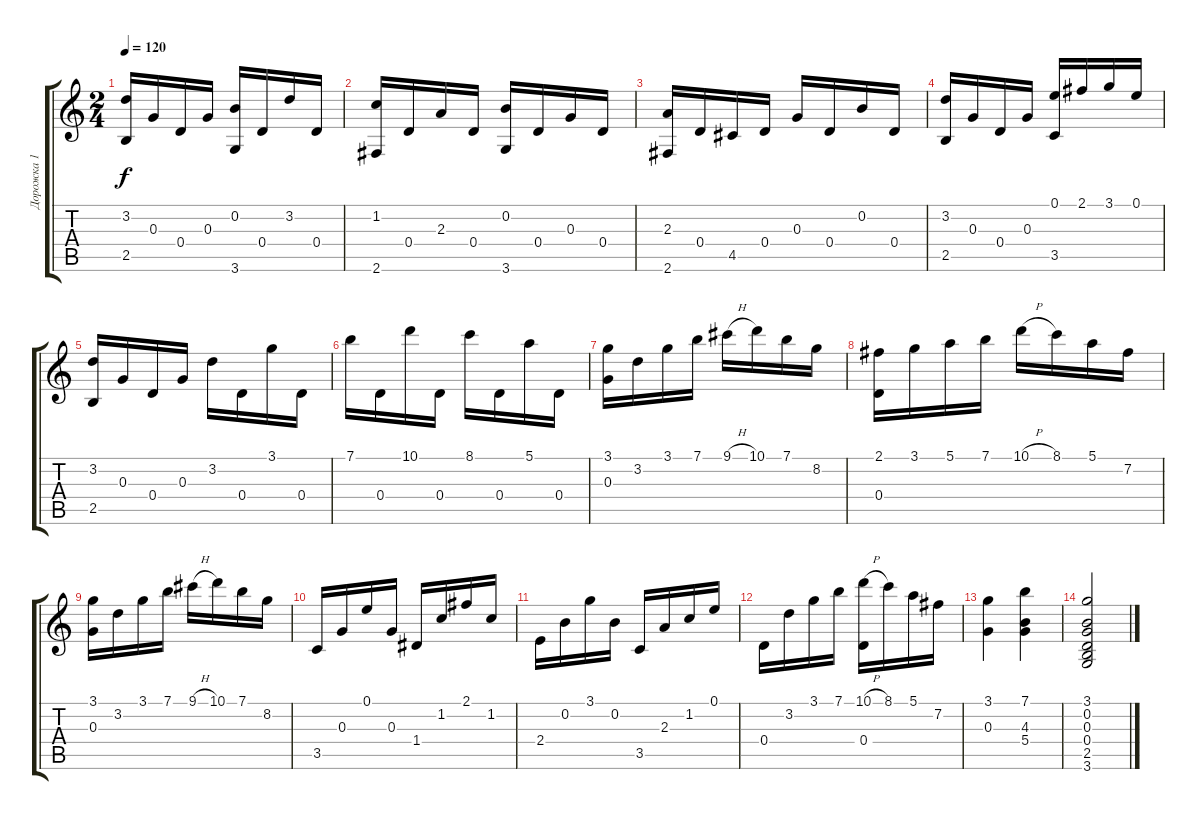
\track ("Дорожка 1" "Дорожка 1") {instrument acousticguitarnylon}
\staff {score tabs}
\tuning (E4 B3 G3 D3 A2 E2) {hide}
\ts (2 4)
\tempo 120
\clef g2
\ks c
(3.2 2.5).16{dy f} 0.3.16 0.4.16 0.3.16 (0.2 3.6).16 0.4.16 3.2.16 0.4.16 |
(1.2 2.6).16 0.4.16 2.3.16 0.4.16 (0.2 3.6).16 0.4.16 0.3.16 0.4.16 |
(2.3 2.6).16 0.4.16 4.5.16 0.4.16 0.3.16 0.4.16 0.2.16 0.4.16 |
(3.2 2.5).16 0.3.16 0.4.16 0.3.16 (0.1 3.5).16 2.1.16 3.1.16 0.1.16 |
(3.2 2.5).16 0.3.16 0.4.16 0.3.16 3.2.16 0.4.16 3.1.16 0.4.16 |
7.1.16 0.4.16 10.1.16 0.4.16 8.1.16 0.4.16 5.1.16 0.4.16 |
(3.1 0.3).16 3.2.16 3.1.16 7.1.16 9.1{h}.16 10.1.16 7.1.16 8.2.16 |
(2.1 0.4).16 3.1.16 5.1.16 7.1.16 10.1{h}.16 8.1.16 5.1.16 7.2.16 |
(3.1 0.3).16 3.2.16 3.1.16 7.1.16 9.1{h}.16 10.1.16 7.1.16 8.2.16 |
3.5.16 0.3.16 0.1.16 0.3.16 1.4.16 1.2.16 2.1.16 1.2.16 |
2.4.16 0.2.16 3.1.16 0.2.16 3.5.16 2.3.16 1.2.16 0.1.16 |
0.4.16 3.2.16 3.1.16 7.1.16 (10.1{h} 0.4).16 8.1.16 5.1.16 7.2.16 |
(3.1 0.3).4 (7.1 4.3 5.4).4 |
(3.1 0.2 0.3 0.4 2.5 3.6).2
